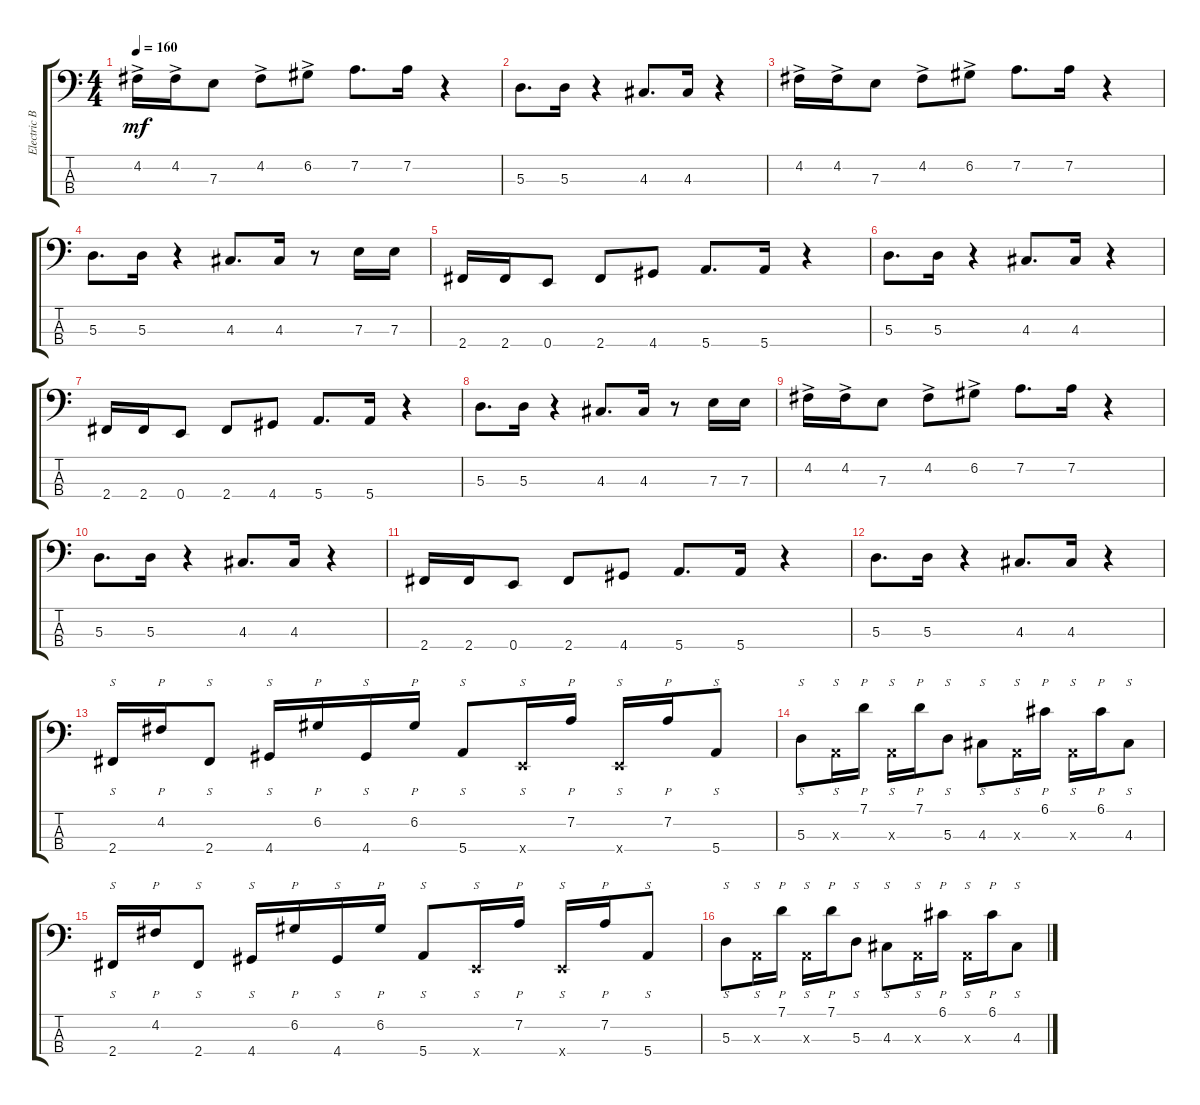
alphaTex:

\track ("Electric Bass" "Electric B") {instrument electricbassfinger}
\staff {score tabs}
\tuning (G2 D2 A1 E1) {hide}
\ts (4 4)
\tempo 160
\clef f4
\ks c
4.2{ac}.16{dy mf} 4.2{ac}.16 7.3.8 4.2{ac}.8 6.2{ac}.8 7.2.8{d} 7.2.16 r.4 |
5.3.8{d} 5.3.16 r.4 4.3.8{d} 4.3.16 r.4 |
4.2{ac}.16 4.2{ac}.16 7.3.8 4.2{ac}.8 6.2{ac}.8 7.2.8{d} 7.2.16 r.4 |
5.3.8{d} 5.3.16 r.4 4.3.8{d} 4.3.16 r.8 7.3.16 7.3.16 |
2.4.16 2.4.16 0.4.8 2.4.8 4.4.8 5.4.8{d} 5.4.16 r.4 |
5.3.8{d} 5.3.16 r.4 4.3.8{d} 4.3.16 r.4 |
2.4.16 2.4.16 0.4.8 2.4.8 4.4.8 5.4.8{d} 5.4.16 r.4 |
5.3.8{d} 5.3.16 r.4 4.3.8{d} 4.3.16 r.8 7.3.16 7.3.16 |
4.2{ac}.16 4.2{ac}.16 7.3.8 4.2{ac}.8 6.2{ac}.8 7.2.8{d} 7.2.16 r.4 |
5.3.8{d} 5.3.16 r.4 4.3.8{d} 4.3.16 r.4 |
2.4.16 2.4.16 0.4.8 2.4.8 4.4.8 5.4.8{d} 5.4.16 r.4 |
5.3.8{d} 5.3.16 r.4 4.3.8{d} 4.3.16 r.4 |
2.4.16{s} 4.2.16{p} 2.4.8{s} 4.4.16{s} 6.2.16{p} 4.4.16{s} 6.2.16{p} 5.4.8{s} 0.4{x}.16{s} 7.2.16{p} 0.4{x}.16{s} 7.2.16{p} 5.4.8{s} |
5.3.8{s} 0.3{x}.16{s} 7.1.16{p} 0.3{x}.16{s} 7.1.16{p} 5.3.8{s} 4.3.8{s} 0.3{x}.16{s} 6.1.16{p} 0.3{x}.16{s} 6.1.16{p} 4.3.8{s} |
2.4.16{s} 4.2.16{p} 2.4.8{s} 4.4.16{s} 6.2.16{p} 4.4.16{s} 6.2.16{p} 5.4.8{s} 0.4{x}.16{s} 7.2.16{p} 0.4{x}.16{s} 7.2.16{p} 5.4.8{s} |
5.3.8{s} 0.3{x}.16{s} 7.1.16{p} 0.3{x}.16{s} 7.1.16{p} 5.3.8{s} 4.3.8{s} 0.3{x}.16{s} 6.1.16{p} 0.3{x}.16{s} 6.1.16{p} 4.3.8{s}
